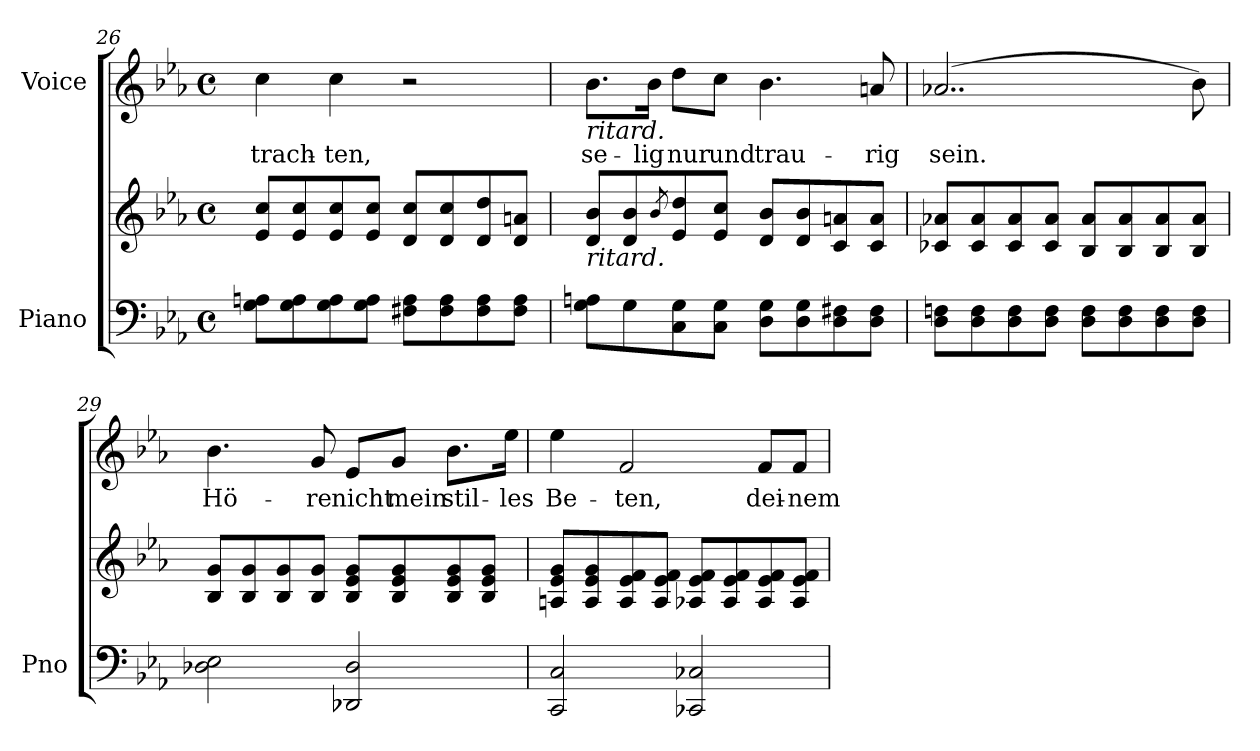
**kern	**kern	**kern	**text
*part2	*part2	*part1	*part1
*staff3	*staff2	*staff1	*staff1
*I"Piano	*	*I"Voice	*
*I'Pno	*	*	*
*clefF4	*clefG2	*clefG2	*
*k[b-e-a-]	*k[b-e-a-]	*k[b-e-a-]	*
*M4/4	*M4/4	*M4/4	*
*met(c)	*met(c)	*met(c)	*
=26	=26	=26	=26
!	!	!	!LO:LY:b
8G\ 8An\L	8e-/ 8cc/L	4cc\	-trach-
8G\ 8A\	8e-/ 8cc/	.	.
!	!	!	!LO:LY:b
8G\ 8A\	8e-/ 8cc/	4cc\	-ten,
8G\ 8A\J	8e-/ 8cc/J	.	.
8F#X\ 8A\L	8d/ 8cc/L	2r	.
8F#\ 8A\	8d/ 8cc/	.	.
8F#\ 8A\	8d/ 8dd/	.	.
8F#\ 8A\J	8d/ 8an/J	.	.
=27	=27	=27	=27
!	!	!LO:TX:b:i:t=ritard.	!
!	!LO:TX:b:i:t=ritard.	!	!
!	!	!	!LO:LY:b
8G\ 8An\L	8d/ 8b-/L	8.b-\L	se-
8G\	8d/ 8b-/	.	.
!	!	!	!LO:LY:b
.	.	16b-\Jk	-lig
.	8qb-/	.	.
!	!	!	!LO:LY:b
8C\ 8G\	8e-/ 8dd/	8dd\L	nur
!	!	!	!LO:LY:b
8C\ 8G\J	8e-/ 8cc/J	8cc\J	und
!	!	!	!LO:LY:b
8D\ 8G\L	8d/ 8b-/L	4.b-\	trau-
8D\ 8G\	8d/ 8b-/	.	.
8D\ 8F#X\	8c/ 8an/	.	.
!	!	!	!LO:LY:b
8D\ 8F#\J	8c/ 8a/J	8an/	-rig
!!LO:LB:g=z
=28	=28	=28	=28
!	!	!	!LO:LY:b
8D\ 8Fn\L	8c-X/ 8a-X/L	(2..a-X/	sein.
8D\ 8F\	8c-/ 8a-/	.	.
8D\ 8F\	8c-/ 8a-/	.	.
8D\ 8F\J	8c-/ 8a-/J	.	.
8D\ 8F\L	8B-/ 8a-/L	.	.
8D\ 8F\	8B-/ 8a-/	.	.
8D\ 8F\	8B-/ 8a-/	.	.
8D\ 8F\J	8B-/ 8a-/J	8b-\)	.
!!LO:LB:g=z
=29	=29	=29	=29
!	!	!	!LO:LY:b
2D-X\ 2E-\	8B-/ 8g/L	4.b-\	Hö-
.	8B-/ 8g/	.	.
.	8B-/ 8g/	.	.
!	!	!	!LO:LY:b
.	8B-/ 8g/J	8g/	-re
!	!	!	!LO:LY:b
2DD-X/ 2D-/	8B-/ 8e-/ 8g/L	8e-/L	nicht
!	!	!	!LO:LY:b
.	8B-/ 8e-/ 8g/	8g/J	mein
!	!	!	!LO:LY:b
.	8B-/ 8e-/ 8g/	8.b-\L	stil-
.	8B-/ 8e-/ 8g/J	.	.
!	!	!	!LO:LY:b
.	.	16ee-\Jk	-les
=30	=30	=30	=30
!	!	!	!LO:LY:b
2CC/ 2C/	8An/ 8e-/ 8g/L	4ee-\	Be-
.	8A/ 8e-/ 8g/	.	.
!	!	!	!LO:LY:b
.	8A/ 8e-/ 8f/	2f/	-ten,
.	8A/ 8e-/ 8f/J	.	.
2CC-X/ 2C-X/	8A-X/ 8e-/ 8f/L	.	.
.	8A-/ 8e-/ 8f/	.	.
!	!	!	!LO:LY:b
.	8A-/ 8e-/ 8f/	8f/L	dei-
!	!	!	!LO:LY:b
.	8A-/ 8e-/ 8f/J	8f/J	-nem
=	=	=	=
*-	*-	*-	*-
